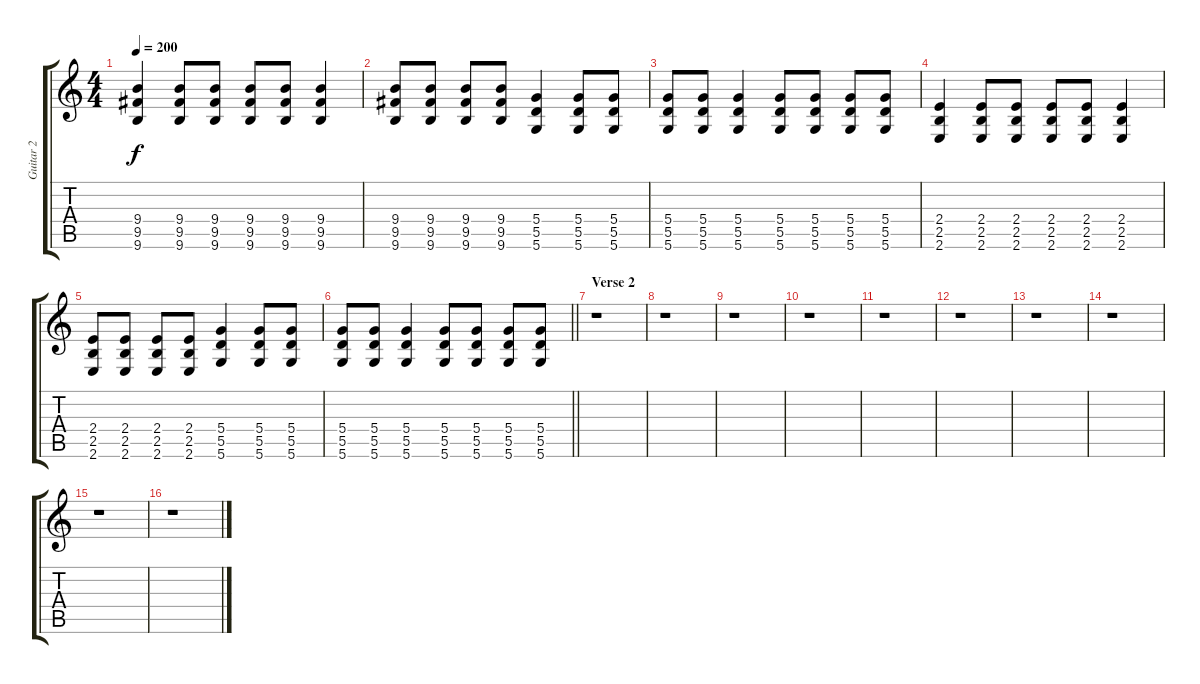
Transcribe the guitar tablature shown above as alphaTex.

\track ("Guitar 2" "Guitar 2") {instrument overdrivenguitar}
\staff {score tabs}
\tuning (E4 B3 G3 D3 A2 D2) {hide}
\ts (4 4)
\tempo 200
\clef g2
\ks c
(9.4 9.5 9.6).4{dy f} (9.4 9.5 9.6).8 (9.4 9.5 9.6).8 (9.4 9.5 9.6).8 (9.4 9.5 9.6).8 (9.4 9.5 9.6).4 |
(9.4 9.5 9.6).8 (9.4 9.5 9.6).8 (9.4 9.5 9.6).8 (9.4 9.5 9.6).8 (5.4 5.5 5.6).4 (5.4 5.5 5.6).8 (5.4 5.5 5.6).8 |
(5.4 5.5 5.6).8 (5.4 5.5 5.6).8 (5.4 5.5 5.6).4 (5.4 5.5 5.6).8 (5.4 5.5 5.6).8 (5.4 5.5 5.6).8 (5.4 5.5 5.6).8 |
(2.4 2.5 2.6).4 (2.4 2.5 2.6).8 (2.4 2.5 2.6).8 (2.4 2.5 2.6).8 (2.4 2.5 2.6).8 (2.4 2.5 2.6).4 |
(2.4 2.5 2.6).8 (2.4 2.5 2.6).8 (2.4 2.5 2.6).8 (2.4 2.5 2.6).8 (5.4 5.5 5.6).4 (5.4 5.5 5.6).8 (5.4 5.5 5.6).8 |
\barLineRight lightlight
(5.4 5.5 5.6).8 (5.4 5.5 5.6).8 (5.4 5.5 5.6).4 (5.4 5.5 5.6).8 (5.4 5.5 5.6).8 (5.4 5.5 5.6).8 (5.4 5.5 5.6).8 |
\section ("" "Verse 2")
r.1 |
r.1 |
r.1 |
r.1 |
r.1 |
r.1 |
r.1 |
r.1 |
r.1 |
r.1
